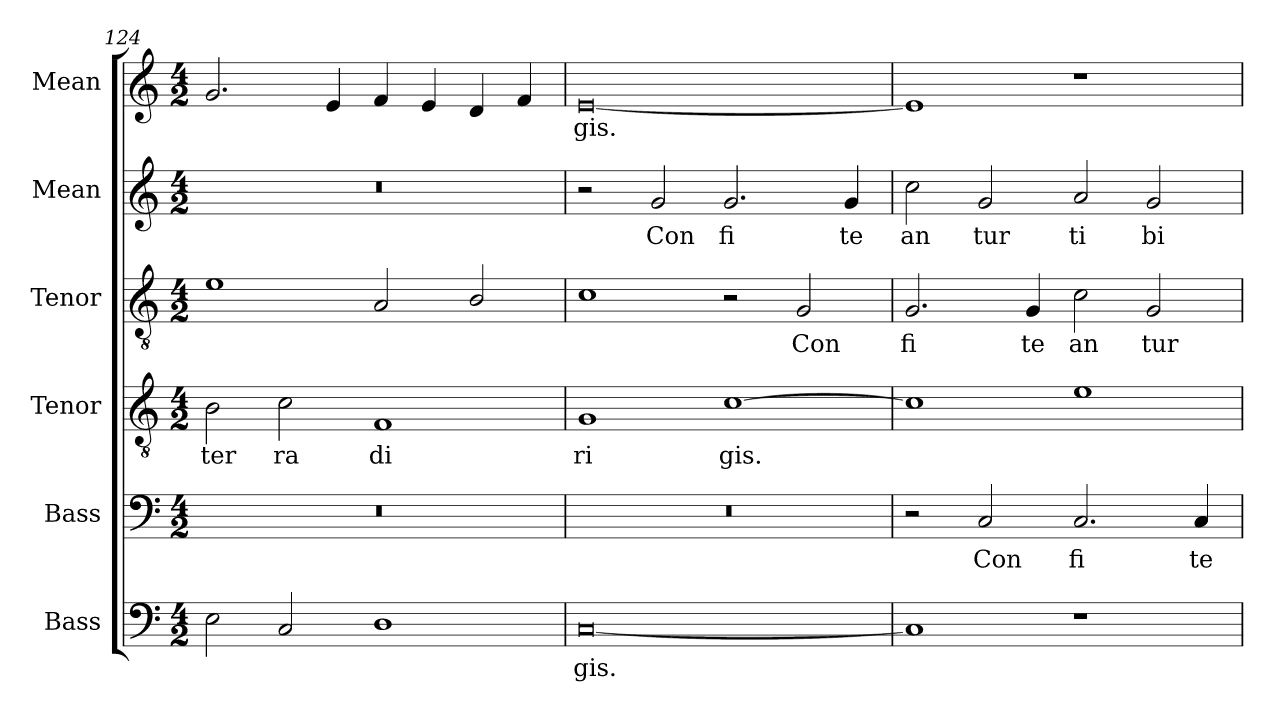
**kern	**text	**kern	**text	**kern	**text	**kern	**text	**kern	**text	**kern	**text
*part6	*part6	*part5	*part5	*part4	*part4	*part3	*part3	*part2	*part2	*part1	*part1
*staff6	*staff6	*staff5	*staff5	*staff4	*staff4	*staff3	*staff3	*staff2	*staff2	*staff1	*staff1
*I"Bass	*	*I"Bass	*	*I"Tenor	*	*I"Tenor	*	*I"Mean	*	*I"Mean	*
*I'B.	*	*I'B.	*	*I'T.	*	*I'T.	*	*I'M.	*	*I'M.	*
*clefF4	*	*clefF4	*	*clefGv2	*	*clefGv2	*	*clefG2	*	*clefG2	*
*	*	*	*	*ITrd7c12	*	*ITrd7c12	*	*	*	*	*
*k[]	*	*k[]	*	*k[]	*	*k[]	*	*k[]	*	*k[]	*
*a:	*	*a:	*	*a:	*	*a:	*	*a:	*	*a:	*
*M4/2	*	*M4/2	*	*M4/2	*	*M4/2	*	*M4/2	*	*M4/2	*
=124	=124	=124	=124	=124	=124	=124	=124	=124	=124	=124	=124
!	!	!LO:N:vis=1	!	!	!	!	!	!	!	!	!
!	!	!	!	!	!LO:LY:b:color=#000000	!	!	!LO:N:vis=1	!	!	!
2Ei\	.	0r	.	2BBi\	ter	1Ei	.	0r	.	2.gi/	.
!	!	!	!	!	!LO:LY:b:color=#000000	!	!	!	!	!	!
2Ci/	.	.	.	2Ci\	ra	.	.	.	.	.	.
.	.	.	.	.	.	.	.	.	.	4ei/	.
!	!	!	!	!	!LO:LY:b:color=#000000	!	!	!	!	!	!
1Di	.	.	.	1FFi	di	2AAi/	.	.	.	4fi/	.
.	.	.	.	.	.	.	.	.	.	4ei/	.
.	.	.	.	.	.	2BBi/	.	.	.	4di/	.
.	.	.	.	.	.	.	.	.	.	4fi/	.
=125	=125	=125	=125	=125	=125	=125	=125	=125	=125	=125	=125
!	!LO:LY:b:color=#000000	!LO:N:vis=1	!	!	!	!	!	!	!	!	!
!	!	!	!	!	!LO:LY:b:color=#000000	!	!	!	!	!	!
!	!	!	!	!	!	!	!	!	!	!	!LO:LY:b:color=#000000
[<0Ci	gis.	0r	.	1GGi	ri	1Ci	.	2r	.	[<0ei	gis.
!	!	!	!	!	!	!	!	!	!LO:LY:b:color=#000000	!	!
.	.	.	.	.	.	.	.	2gi/	Con	.	.
!	!	!	!	!	!LO:LY:b:color=#000000	!	!	!	!	!	!
!	!	!	!	!	!	!	!	!	!LO:LY:b:color=#000000	!	!
.	.	.	.	[>1Ci	gis.	2r	.	2.gi/	fi	.	.
!	!	!	!	!	!	!	!LO:LY:b:color=#000000	!	!	!	!
.	.	.	.	.	.	2GGi/	Con	.	.	.	.
!	!	!	!	!	!	!	!	!	!LO:LY:b:color=#000000	!	!
.	.	.	.	.	.	.	.	4gi/	te	.	.
=126	=126	=126	=126	=126	=126	=126	=126	=126	=126	=126	=126
!	!	!	!	!	!	!	!LO:LY:b:color=#000000	!	!	!	!
!	!	!	!	!	!	!	!	!	!LO:LY:b:color=#000000	!	!
1Ci]	.	2r	.	1Ci]	.	2.GGi/	fi	2cci\	an	1ei]	.
!	!	!	!LO:LY:b:color=#000000	!	!	!	!	!	!	!	!
!	!	!	!	!	!	!	!	!	!LO:LY:b:color=#000000	!	!
.	.	2Ci/	Con	.	.	.	.	2gi/	tur	.	.
!	!	!	!	!	!	!	!LO:LY:b:color=#000000	!	!	!	!
.	.	.	.	.	.	4GGi/	te	.	.	.	.
!	!	!	!LO:LY:b:color=#000000	!	!	!	!	!	!	!	!
!	!	!	!	!	!	!	!LO:LY:b:color=#000000	!	!	!	!
!	!	!	!	!	!	!	!	!	!LO:LY:b:color=#000000	!	!
1r	.	2.Ci/	fi	1Ei	.	2Ci\	an	2ai/	ti	1r	.
!	!	!	!	!	!	!	!LO:LY:b:color=#000000	!	!	!	!
!	!	!	!	!	!	!	!	!	!LO:LY:b:color=#000000	!	!
.	.	.	.	.	.	2GGi/	tur	2gi/	bi	.	.
!	!	!	!LO:LY:b:color=#000000	!	!	!	!	!	!	!	!
.	.	4Ci/	te	.	.	.	.	.	.	.	.
=	=	=	=	=	=	=	=	=	=	=	=
*-	*-	*-	*-	*-	*-	*-	*-	*-	*-	*-	*-
